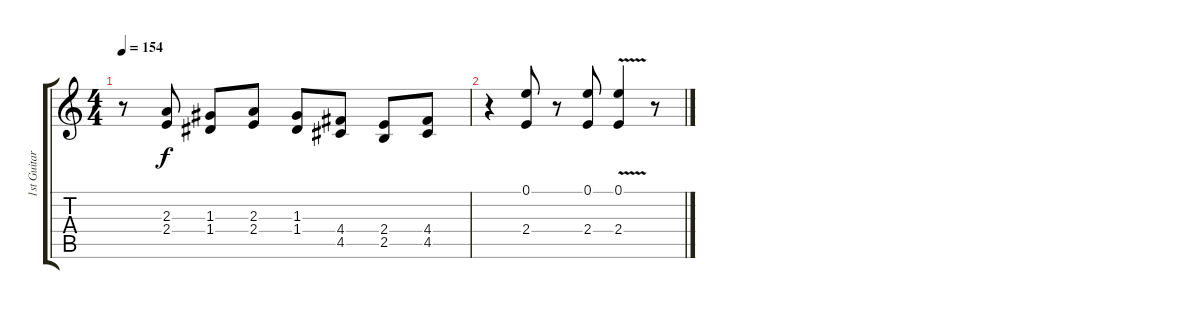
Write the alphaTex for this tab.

\track ("1st Guitar" "1st Guitar") {instrument overdrivenguitar}
\staff {score tabs}
\tuning (E4 B3 G3 D3 A2 E2) {hide}
\ts (4 4)
\tempo 154
\clef g2
\ks c
r.8{dy f} (2.3 2.4).8 (1.3 1.4).8 (2.3 2.4).8 (1.3 1.4).8 (4.4 4.5).8 (2.4 2.5).8 (4.4 4.5).8 |
r.4 (0.1 2.4).8 r.8 (0.1 2.4).8 (0.1{v} 2.4).4 r.8
